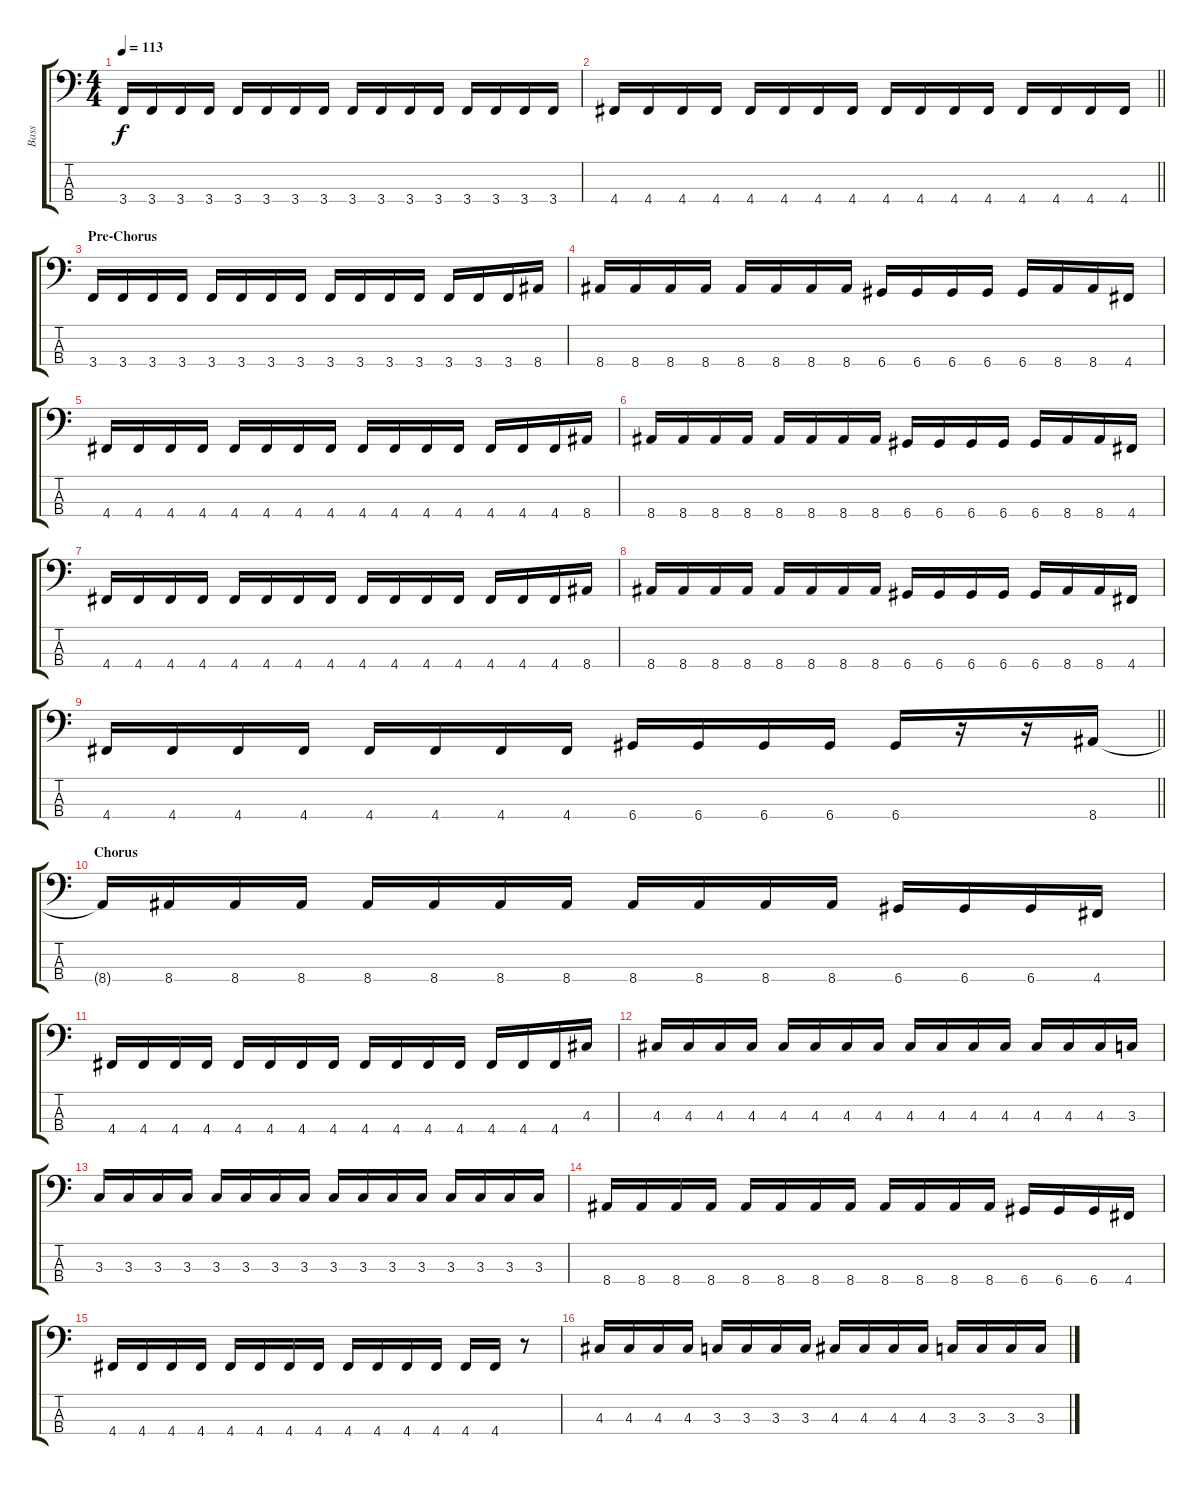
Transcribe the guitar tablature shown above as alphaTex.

\track ("Bass" "Bass") {instrument electricbassfinger}
\staff {score tabs}
\tuning (G2 D2 A1 D1) {hide}
\ts (4 4)
\tempo 113
\clef f4
\ks c
3.4.16{dy f} 3.4.16 3.4.16 3.4.16 3.4.16 3.4.16 3.4.16 3.4.16 3.4.16 3.4.16 3.4.16 3.4.16 3.4.16 3.4.16 3.4.16 3.4.16 |
\barLineRight lightlight
4.4.16 4.4.16 4.4.16 4.4.16 4.4.16 4.4.16 4.4.16 4.4.16 4.4.16 4.4.16 4.4.16 4.4.16 4.4.16 4.4.16 4.4.16 4.4.16 |
\section ("" "Pre-Chorus")
3.4.16 3.4.16 3.4.16 3.4.16 3.4.16 3.4.16 3.4.16 3.4.16 3.4.16 3.4.16 3.4.16 3.4.16 3.4.16 3.4.16 3.4.16 8.4.16 |
8.4.16 8.4.16 8.4.16 8.4.16 8.4.16 8.4.16 8.4.16 8.4.16 6.4.16 6.4.16 6.4.16 6.4.16 6.4.16 8.4.16 8.4.16 4.4.16 |
4.4.16 4.4.16 4.4.16 4.4.16 4.4.16 4.4.16 4.4.16 4.4.16 4.4.16 4.4.16 4.4.16 4.4.16 4.4.16 4.4.16 4.4.16 8.4.16 |
8.4.16 8.4.16 8.4.16 8.4.16 8.4.16 8.4.16 8.4.16 8.4.16 6.4.16 6.4.16 6.4.16 6.4.16 6.4.16 8.4.16 8.4.16 4.4.16 |
4.4.16 4.4.16 4.4.16 4.4.16 4.4.16 4.4.16 4.4.16 4.4.16 4.4.16 4.4.16 4.4.16 4.4.16 4.4.16 4.4.16 4.4.16 8.4.16 |
8.4.16 8.4.16 8.4.16 8.4.16 8.4.16 8.4.16 8.4.16 8.4.16 6.4.16 6.4.16 6.4.16 6.4.16 6.4.16 8.4.16 8.4.16 4.4.16 |
\barLineRight lightlight
4.4.16 4.4.16 4.4.16 4.4.16 4.4.16 4.4.16 4.4.16 4.4.16 6.4.16 6.4.16 6.4.16 6.4.16 6.4.16 r.16 r.16 8.4.16 |
\section ("" "Chorus")
8.4{t}.16 8.4.16 8.4.16 8.4.16 8.4.16 8.4.16 8.4.16 8.4.16 8.4.16 8.4.16 8.4.16 8.4.16 6.4.16 6.4.16 6.4.16 4.4.16 |
4.4.16 4.4.16 4.4.16 4.4.16 4.4.16 4.4.16 4.4.16 4.4.16 4.4.16 4.4.16 4.4.16 4.4.16 4.4.16 4.4.16 4.4.16 4.3.16 |
4.3.16 4.3.16 4.3.16 4.3.16 4.3.16 4.3.16 4.3.16 4.3.16 4.3.16 4.3.16 4.3.16 4.3.16 4.3.16 4.3.16 4.3.16 3.3.16 |
3.3.16 3.3.16 3.3.16 3.3.16 3.3.16 3.3.16 3.3.16 3.3.16 3.3.16 3.3.16 3.3.16 3.3.16 3.3.16 3.3.16 3.3.16 3.3.16 |
8.4.16 8.4.16 8.4.16 8.4.16 8.4.16 8.4.16 8.4.16 8.4.16 8.4.16 8.4.16 8.4.16 8.4.16 6.4.16 6.4.16 6.4.16 4.4.16 |
4.4.16 4.4.16 4.4.16 4.4.16 4.4.16 4.4.16 4.4.16 4.4.16 4.4.16 4.4.16 4.4.16 4.4.16 4.4.16 4.4.16 r.8 |
4.3.16 4.3.16 4.3.16 4.3.16 3.3.16 3.3.16 3.3.16 3.3.16 4.3.16 4.3.16 4.3.16 4.3.16 3.3.16 3.3.16 3.3.16 3.3.16
